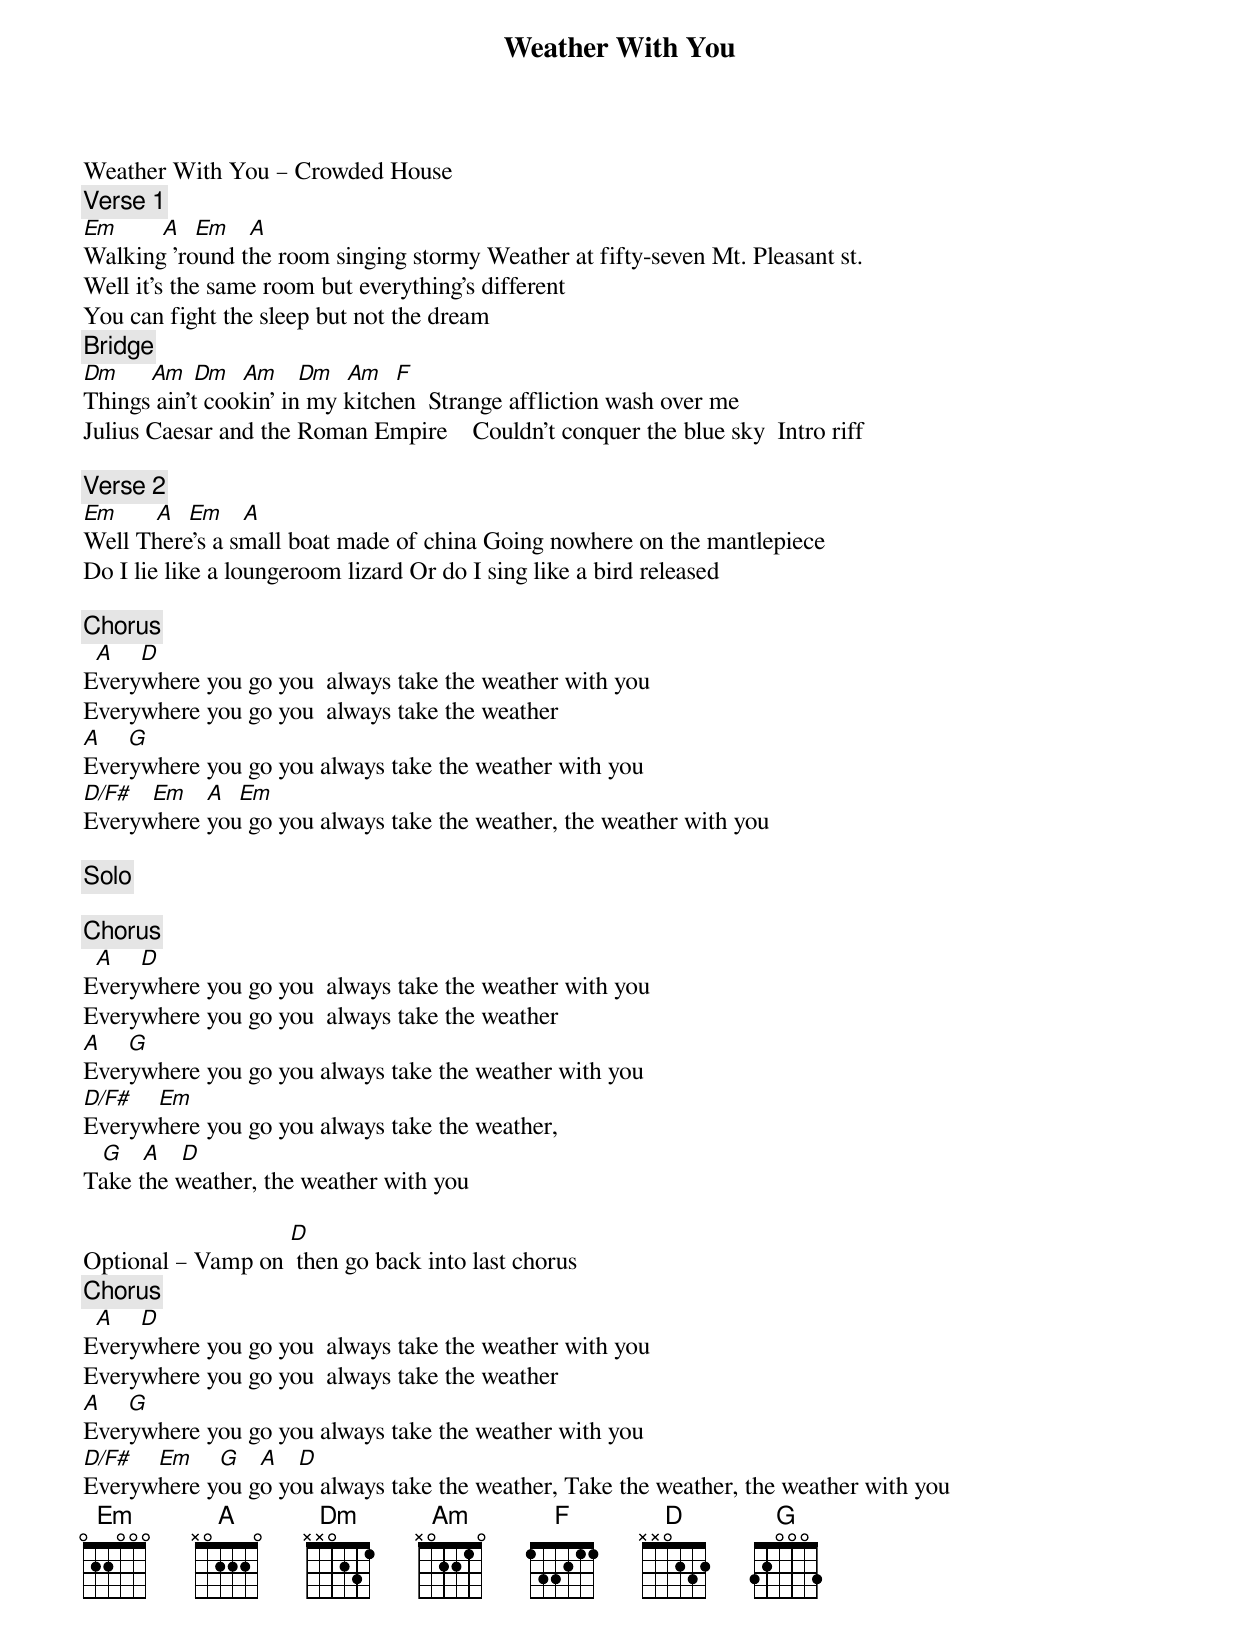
{title: Weather With You}
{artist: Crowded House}
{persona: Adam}
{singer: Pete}
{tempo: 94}
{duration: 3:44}
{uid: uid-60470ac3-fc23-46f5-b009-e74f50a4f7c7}
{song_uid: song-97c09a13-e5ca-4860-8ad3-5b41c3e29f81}



Weather With You – Crowded House
{comment: Verse 1}
[Em]							[A]		[Em]			[A]
Walking 'round the room singing stormy Weather at fifty-seven Mt. Pleasant st.
Well it's the same room but everything's different
You can fight the sleep but not the dream
{comment: Bridge}
[Dm]	   	[Am]	[Dm]		[Am] 		[Dm]		[Am]		[F]
Things ain't cookin' in my kitchen 	Strange affliction wash over me
Julius Caesar and the Roman Empire	   Couldn't conquer the blue sky 	Intro riff

{comment: Verse 2}
[Em]						[A]		[Em]			[A]
Well There's a small boat made of china	Going nowhere on the mantlepiece
Do I lie like a loungeroom lizard	Or do I sing like a bird released

{comment: Chorus}
		[A]				[D]
Everywhere you go you 	always take the weather with you
Everywhere you go you 	always take the weather
[A]				[G]
Everywhere you go you always take the weather with you
[D/F#]			[Em]			[A]		[Em]
Everywhere you go you always take the weather, the weather with you

{comment: Solo}

{comment: Chorus}
		[A]				[D]
Everywhere you go you 	always take the weather with you
Everywhere you go you 	always take the weather
[A]				[G]
Everywhere you go you always take the weather with you
[D/F#]				[Em]
Everywhere you go you always take the weather,
		 [G]		 [A]			[D]
Take the weather, the weather with you

Optional – Vamp on [D] then go back into last chorus
{comment: Chorus}
		[A]				[D]
Everywhere you go you 	always take the weather with you
Everywhere you go you 	always take the weather
[A]				[G]
Everywhere you go you always take the weather with you
[D/F#]				[Em]			 [G]		 [A]			[D]
Everywhere you go you always take the weather, Take the weather, the weather with you
